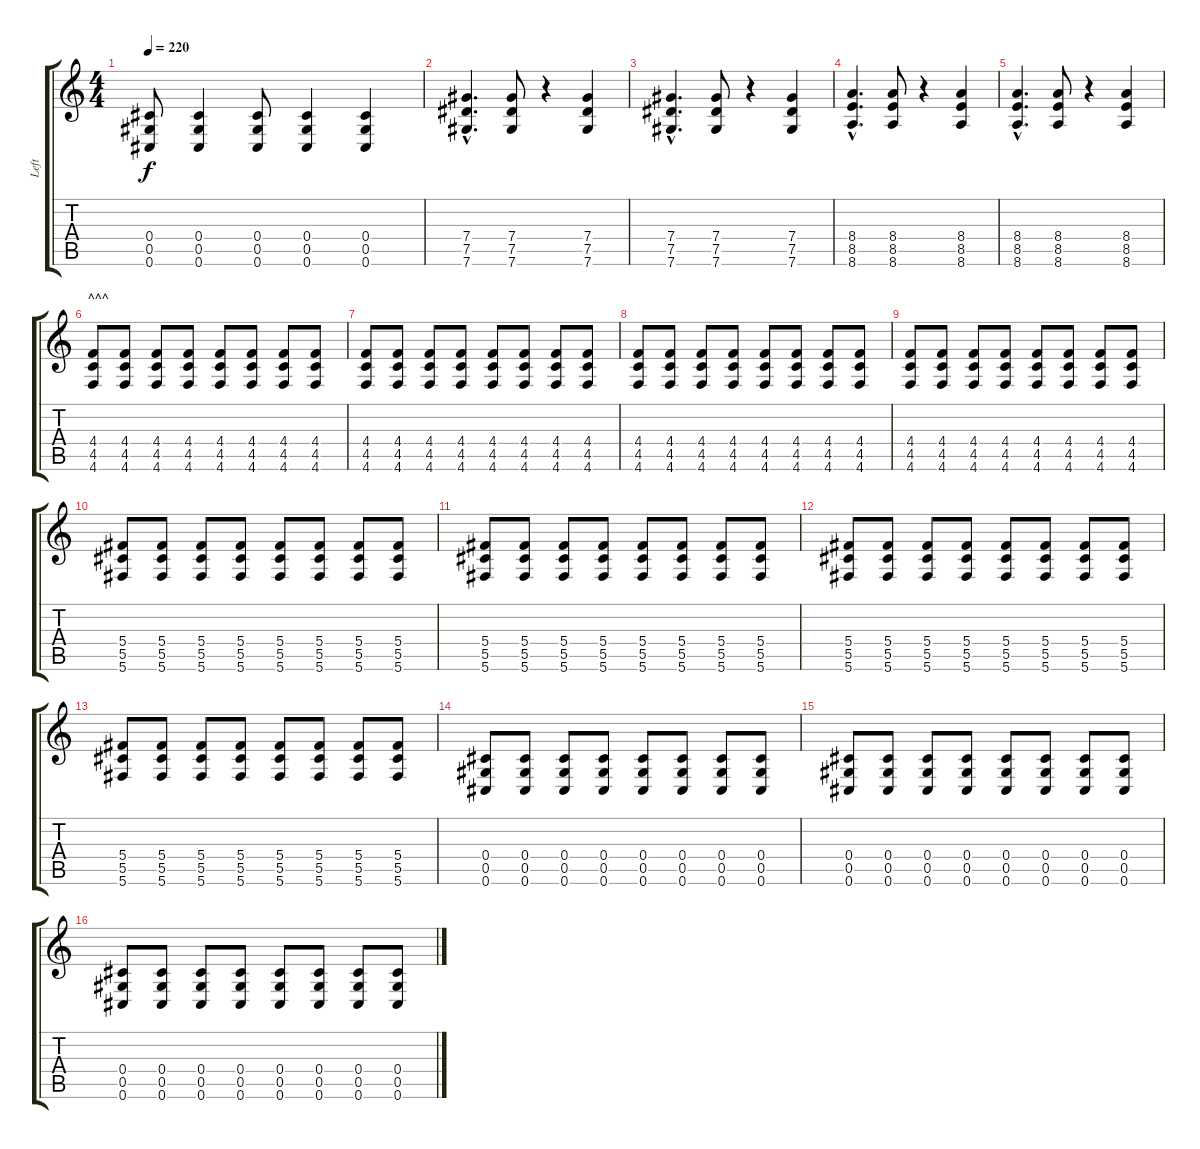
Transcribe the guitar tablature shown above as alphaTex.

\track ("Left" "Left") {instrument distortionguitar}
\staff {score tabs}
\tuning (Eb4 Bb3 Gb3 Db3 Ab2 Db2) {hide}
\ts (4 4)
\tempo 220
\clef g2
\ks c
(0.4 0.5 0.6).8{dy f} (0.4 0.5 0.6).4 (0.4 0.5 0.6).8 (0.4 0.5 0.6).4 (0.4 0.5 0.6).4 |
(7.4{hac} 7.5{hac} 7.6{hac}).4{d} (7.4 7.5 7.6).8 r.4 (7.4 7.5 7.6).4 |
(7.4{hac} 7.5{hac} 7.6{hac}).4{d} (7.4 7.5 7.6).8 r.4 (7.4 7.5 7.6).4 |
(8.4{hac} 8.5{hac} 8.6{hac}).4{d} (8.4 8.5 8.6).8 r.4 (8.4 8.5 8.6).4 |
(8.4{hac} 8.5{hac} 8.6{hac}).4{d} (8.4 8.5 8.6).8 r.4 (8.4 8.5 8.6).4 |
\section ("" "^^^")
(4.4 4.5 4.6).8 (4.4 4.5 4.6).8 (4.4 4.5 4.6).8 (4.4 4.5 4.6).8 (4.4 4.5 4.6).8 (4.4 4.5 4.6).8 (4.4 4.5 4.6).8 (4.4 4.5 4.6).8 |
(4.4 4.5 4.6).8 (4.4 4.5 4.6).8 (4.4 4.5 4.6).8 (4.4 4.5 4.6).8 (4.4 4.5 4.6).8 (4.4 4.5 4.6).8 (4.4 4.5 4.6).8 (4.4 4.5 4.6).8 |
(4.4 4.5 4.6).8 (4.4 4.5 4.6).8 (4.4 4.5 4.6).8 (4.4 4.5 4.6).8 (4.4 4.5 4.6).8 (4.4 4.5 4.6).8 (4.4 4.5 4.6).8 (4.4 4.5 4.6).8 |
(4.4 4.5 4.6).8 (4.4 4.5 4.6).8 (4.4 4.5 4.6).8 (4.4 4.5 4.6).8 (4.4 4.5 4.6).8 (4.4 4.5 4.6).8 (4.4 4.5 4.6).8 (4.4 4.5 4.6).8 |
(5.4 5.5 5.6).8 (5.4 5.5 5.6).8 (5.4 5.5 5.6).8 (5.4 5.5 5.6).8 (5.4 5.5 5.6).8 (5.4 5.5 5.6).8 (5.4 5.5 5.6).8 (5.4 5.5 5.6).8 |
(5.4 5.5 5.6).8 (5.4 5.5 5.6).8 (5.4 5.5 5.6).8 (5.4 5.5 5.6).8 (5.4 5.5 5.6).8 (5.4 5.5 5.6).8 (5.4 5.5 5.6).8 (5.4 5.5 5.6).8 |
(5.4 5.5 5.6).8 (5.4 5.5 5.6).8 (5.4 5.5 5.6).8 (5.4 5.5 5.6).8 (5.4 5.5 5.6).8 (5.4 5.5 5.6).8 (5.4 5.5 5.6).8 (5.4 5.5 5.6).8 |
(5.4 5.5 5.6).8 (5.4 5.5 5.6).8 (5.4 5.5 5.6).8 (5.4 5.5 5.6).8 (5.4 5.5 5.6).8 (5.4 5.5 5.6).8 (5.4 5.5 5.6).8 (5.4 5.5 5.6).8 |
(0.4 0.5 0.6).8 (0.4 0.5 0.6).8 (0.4 0.5 0.6).8 (0.4 0.5 0.6).8 (0.4 0.5 0.6).8 (0.4 0.5 0.6).8 (0.4 0.5 0.6).8 (0.4 0.5 0.6).8 |
(0.4 0.5 0.6).8 (0.4 0.5 0.6).8 (0.4 0.5 0.6).8 (0.4 0.5 0.6).8 (0.4 0.5 0.6).8 (0.4 0.5 0.6).8 (0.4 0.5 0.6).8 (0.4 0.5 0.6).8 |
(0.4 0.5 0.6).8 (0.4 0.5 0.6).8 (0.4 0.5 0.6).8 (0.4 0.5 0.6).8 (0.4 0.5 0.6).8 (0.4 0.5 0.6).8 (0.4 0.5 0.6).8 (0.4 0.5 0.6).8
